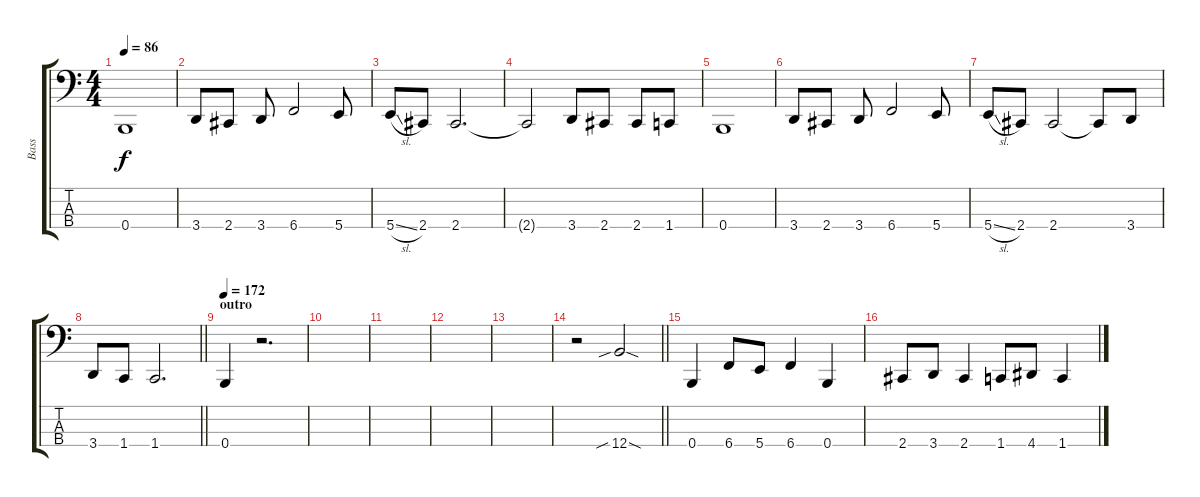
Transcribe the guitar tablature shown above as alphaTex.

\track ("Bass" "Bass") {instrument electricbassfinger}
\staff {score tabs}
\tuning (D2 A1 E1 B0) {hide}
\ts (4 4)
\tempo 86
\clef f4
\ks c
0.4.1{dy f} |
3.4.8 2.4.8 3.4.8 6.4.2 5.4.8 |
5.4{sl}.8 2.4.8 2.4.2{d} |
2.4{t}.2 3.4.8 2.4.8 2.4.8 1.4.8 |
0.4.1 |
3.4.8 2.4.8 3.4.8 6.4.2 5.4.8 |
5.4{sl}.8 2.4.8 2.4.2 2.4{t}.8 3.4.8 |
\barLineRight lightlight
3.4.8 1.4.8 1.4.2{d} |
\section ("" "outro")
\tempo 172
0.4.4 r.2{d} |
|
|
|
|
\barLineRight lightlight
r.2 12.4{sib sod}.2 |
\section ("" "")
0.4.4 6.4.8 5.4.8 6.4.4 0.4.4 |
2.4.8 3.4.8 2.4.4 1.4.8 4.4.8 1.4.4
